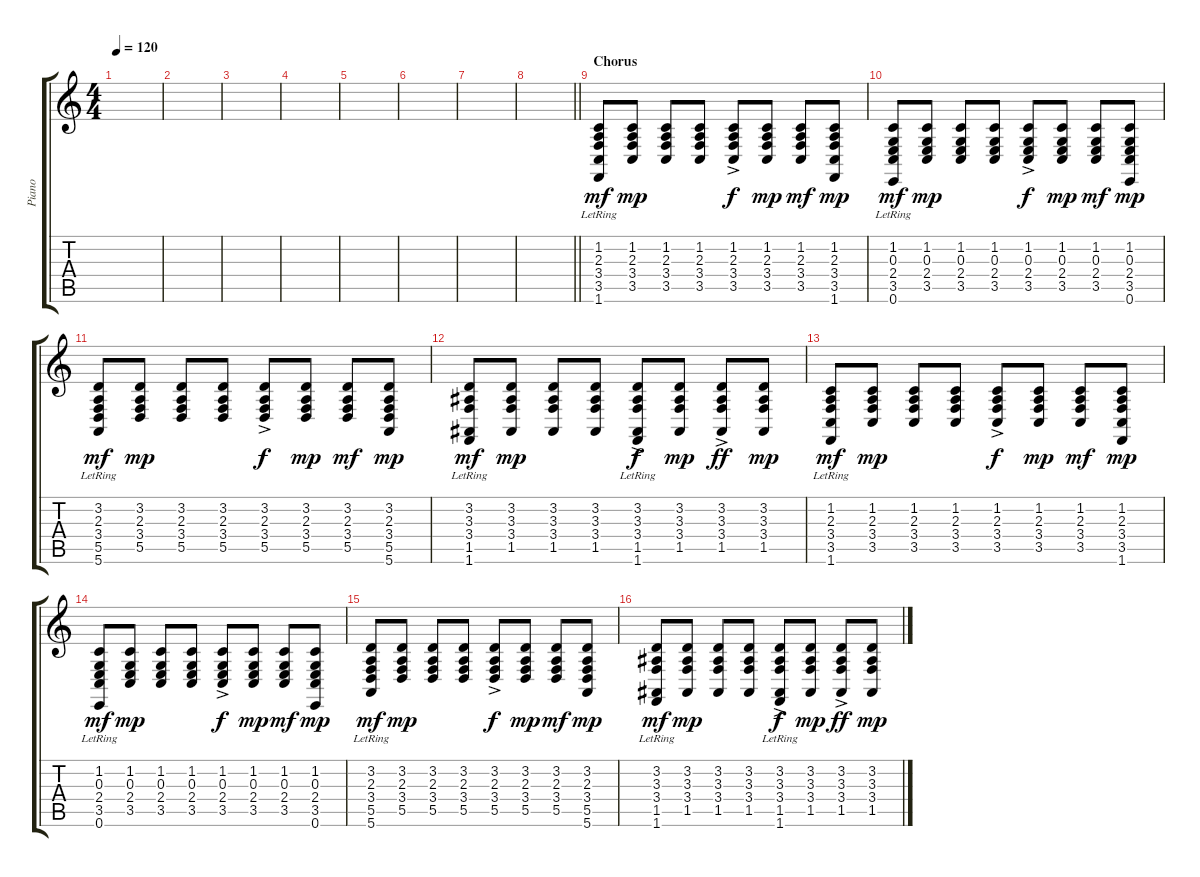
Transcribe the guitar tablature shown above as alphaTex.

\track ("Piano" "Piano") {instrument brightacousticpiano}
\staff {score tabs}
\tuning (E4 B3 G3 D3 A2 E2) {hide}
\ts (4 4)
\tempo 120
\clef g2
\ks c
|
|
|
|
|
|
|
\barLineRight lightlight
|
\section ("" "Chorus")
(1.2 2.3 3.4 3.5 1.6{lr}).8{dy mf} (1.2 2.3 3.4 3.5).8{dy mp} (1.2 2.3 3.4 3.5).8 (1.2 2.3 3.4 3.5).8 (1.2{ac} 2.3{ac} 3.4{ac} 3.5{ac}).8{dy f} (1.2 2.3 3.4 3.5).8{dy mp} (1.2 2.3 3.4 3.5).8{dy mf} (1.2 2.3 3.4 3.5 1.6).8{dy mp} |
(1.2 0.3 2.4 3.5 0.6{lr}).8{dy mf} (1.2 0.3 2.4 3.5).8{dy mp} (1.2 0.3 2.4 3.5).8 (1.2 0.3 2.4 3.5).8 (1.2{ac} 0.3{ac} 2.4{ac} 3.5{ac}).8{dy f} (1.2 0.3 2.4 3.5).8{dy mp} (1.2 0.3 2.4 3.5).8{dy mf} (1.2 0.3 2.4 3.5 0.6).8{dy mp} |
(3.2 2.3 3.4 5.5 5.6{lr}).8{dy mf} (3.2 2.3 3.4 5.5).8{dy mp} (3.2 2.3 3.4 5.5).8 (3.2 2.3 3.4 5.5).8 (3.2{ac} 2.3{ac} 3.4{ac} 5.5{ac}).8{dy f} (3.2 2.3 3.4 5.5).8{dy mp} (3.2 2.3 3.4 5.5).8{dy mf} (3.2 2.3 3.4 5.5 5.6).8{dy mp} |
(3.2 3.3 3.4 1.5 1.6{lr}).8{dy mf} (3.2 3.3 3.4 1.5).8{dy mp} (3.2 3.3 3.4 1.5).8{beam Up} (3.2 3.3 3.4 1.5).8{beam Up} (3.2 3.3 3.4 1.5{ac} 1.6{lr}).8{dy f} (3.2 3.3 3.4 1.5).8{dy mp} (3.2{ac} 3.3{ac} 3.4{ac} 1.5{ac}).8{dy ff beam Up} (3.2 3.3 3.4 1.5).8{dy mp beam Up} |
(1.2 2.3 3.4 3.5 1.6{lr}).8{dy mf} (1.2 2.3 3.4 3.5).8{dy mp} (1.2 2.3 3.4 3.5).8 (1.2 2.3 3.4 3.5).8 (1.2{ac} 2.3{ac} 3.4{ac} 3.5{ac}).8{dy f} (1.2 2.3 3.4 3.5).8{dy mp} (1.2 2.3 3.4 3.5).8{dy mf} (1.2 2.3 3.4 3.5 1.6).8{dy mp} |
(1.2 0.3 2.4 3.5 0.6{lr}).8{dy mf} (1.2 0.3 2.4 3.5).8{dy mp} (1.2 0.3 2.4 3.5).8 (1.2 0.3 2.4 3.5).8 (1.2{ac} 0.3{ac} 2.4{ac} 3.5{ac}).8{dy f} (1.2 0.3 2.4 3.5).8{dy mp} (1.2 0.3 2.4 3.5).8{dy mf} (1.2 0.3 2.4 3.5 0.6).8{dy mp} |
(3.2 2.3 3.4 5.5 5.6{lr}).8{dy mf} (3.2 2.3 3.4 5.5).8{dy mp} (3.2 2.3 3.4 5.5).8 (3.2 2.3 3.4 5.5).8 (3.2{ac} 2.3{ac} 3.4{ac} 5.5{ac}).8{dy f} (3.2 2.3 3.4 5.5).8{dy mp} (3.2 2.3 3.4 5.5).8{dy mf} (3.2 2.3 3.4 5.5 5.6).8{dy mp} |
(3.2 3.3 3.4 1.5 1.6{lr}).8{dy mf} (3.2 3.3 3.4 1.5).8{dy mp} (3.2 3.3 3.4 1.5).8{beam Up} (3.2 3.3 3.4 1.5).8{beam Up} (3.2 3.3 3.4 1.5{ac} 1.6{lr}).8{dy f} (3.2 3.3 3.4 1.5).8{dy mp} (3.2{ac} 3.3{ac} 3.4{ac} 1.5{ac}).8{dy ff beam Up} (3.2 3.3 3.4 1.5).8{dy mp beam Up}
